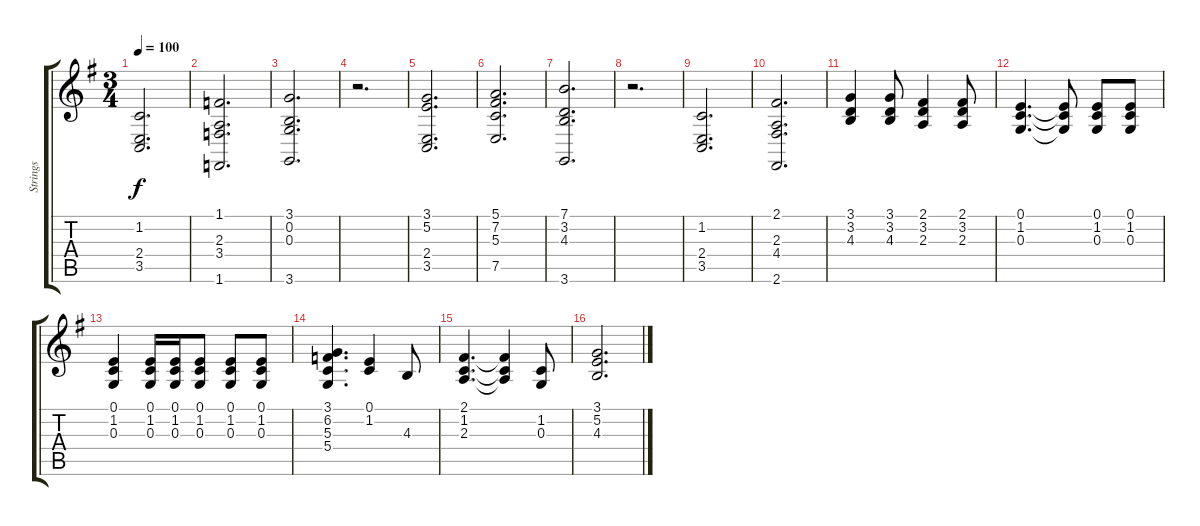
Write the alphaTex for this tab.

\track ("Strings" "Strings") {instrument stringensemble1}
\staff {score tabs}
\tuning (E4 B3 G3 D3 A2 E2) {hide}
\ts (3 4)
\tempo 100
\clef g2
\ks g
(1.2 2.4 3.5).2{d dy f instrument stringensemble1} |
(1.1 2.3 3.4 1.6).2{d} |
(3.1 0.2 0.3 3.6).2{d} |
r.2{d} |
(3.1 5.2 2.4 3.5).2{d} |
(5.1 7.2 5.3 7.5).2{d} |
(7.1 3.2 4.3 3.6).2{d} |
r.2{d} |
(1.2 2.4 3.5).2{d} |
(2.1 2.3 4.4 2.6).2{d} |
(3.1 3.2 4.3).4 (3.1 3.2 4.3).8 (2.1 3.2 2.3).4 (2.1 3.2 2.3).8 |
(0.1 1.2 0.3).4{d} (0.1{t} 1.2{t} 0.3{t}).8 (0.1 1.2 0.3).8 (0.1 1.2 0.3).8 |
(0.1 1.2 0.3).4 (0.1 1.2 0.3).16 (0.1 1.2 0.3).16 (0.1 1.2 0.3).8 (0.1 1.2 0.3).8 (0.1 1.2 0.3).8 |
(3.1 6.2 5.3 5.4).4{d} (0.1 1.2).4 4.3.8 |
(2.1 1.2 2.3).4{d} (2.1{t} 1.2{t} 2.3{t}).4 (1.2 0.3).8 |
(3.1 5.2 4.3).2{d}
